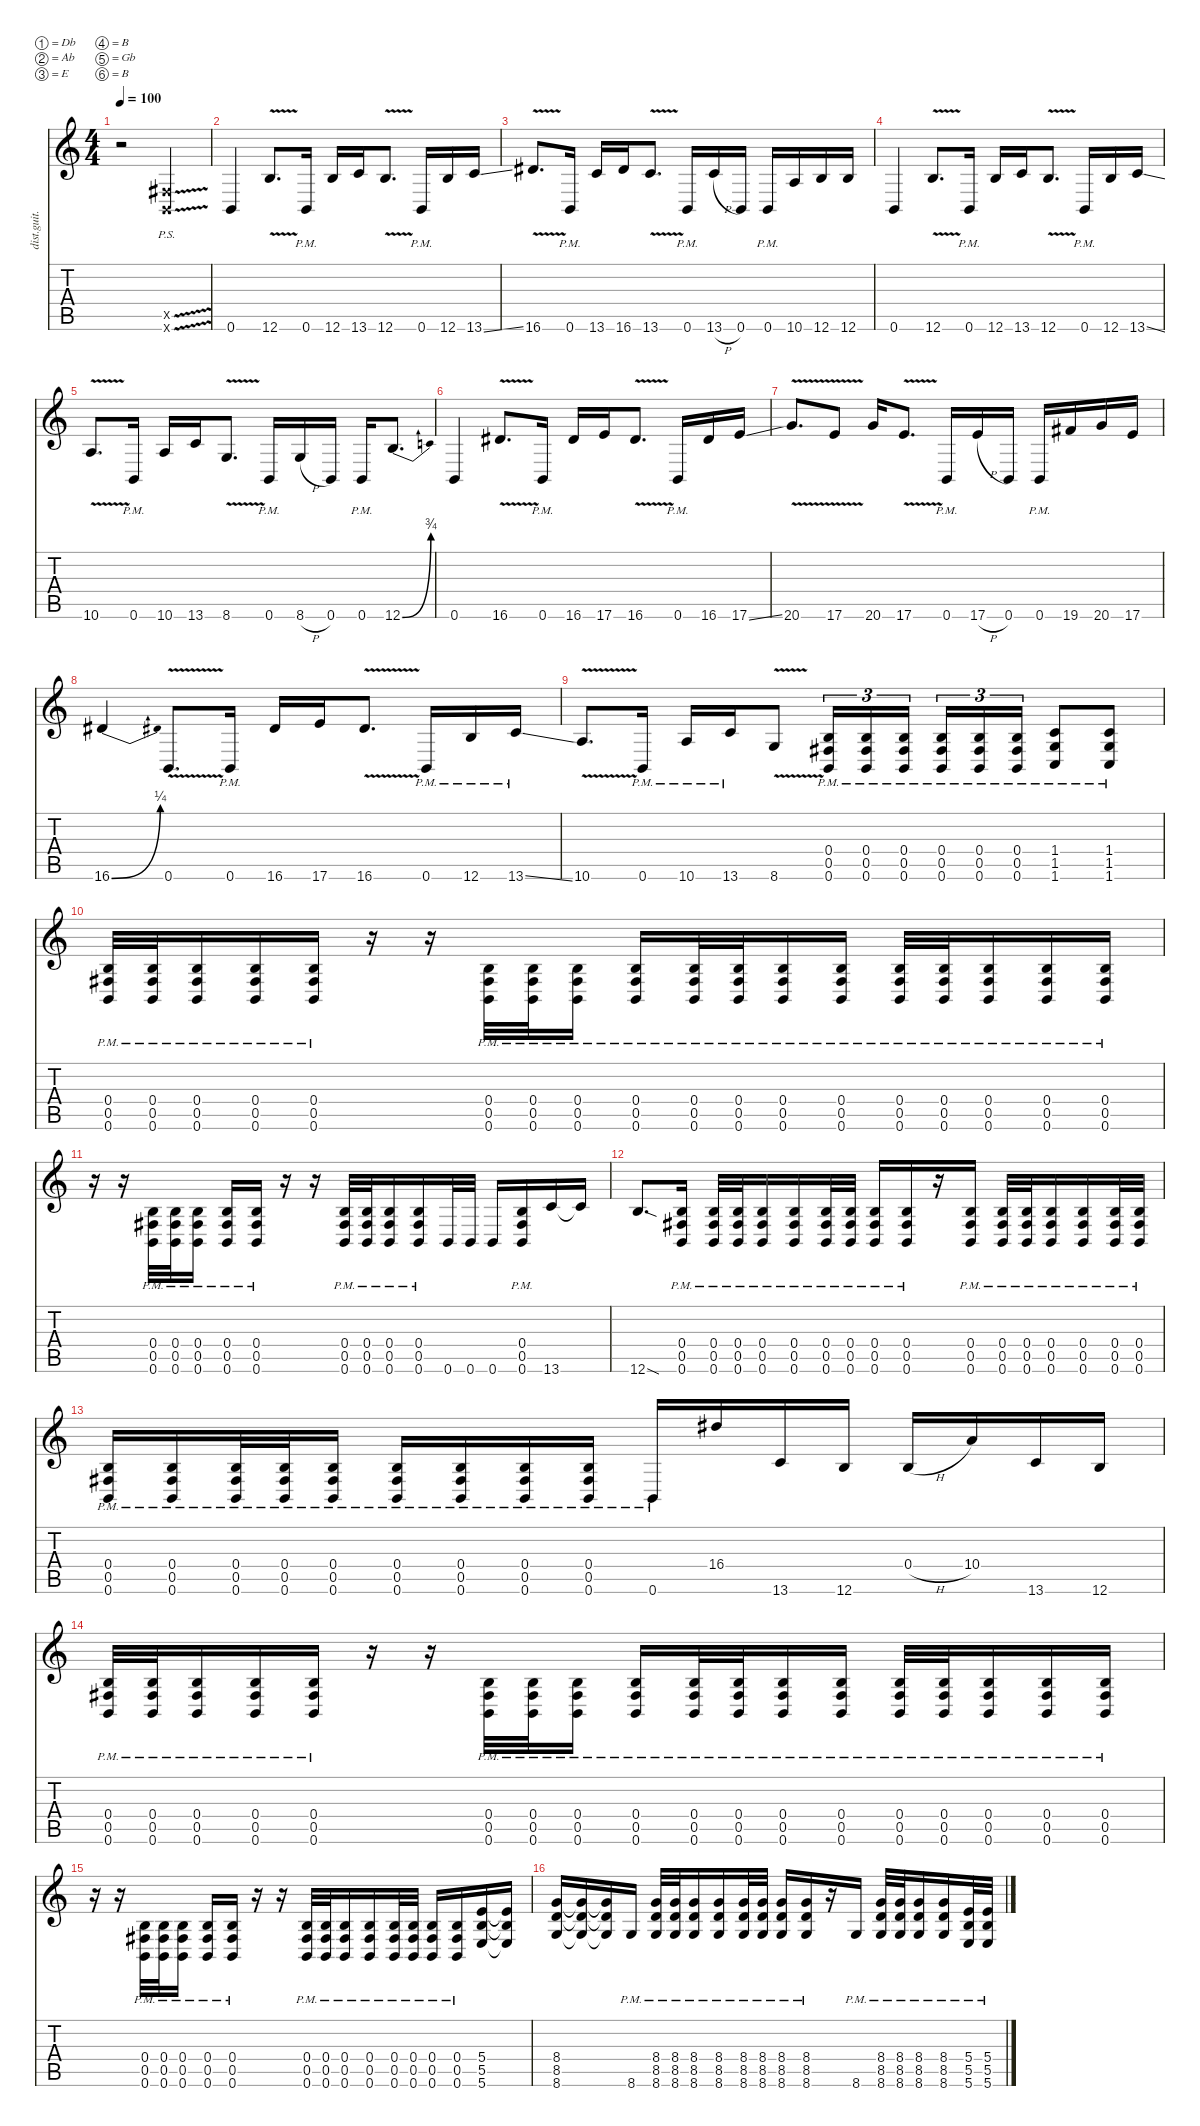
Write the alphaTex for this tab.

\defaultSystemsLayout 4
\hideDynamics
\bracketExtendMode nobrackets
\track ("riff" "dist.guit.") {instrument distortionguitar}
\staff {score tabs}
\tuning (Db4 Ab3 E3 B2 Gb2 B1)
\ts (4 4)
\tempo 100
\clef g2
\ks c
r.2{dy mf instrument distortionguitar beam Down} (0.6{psu x} 0.5{psu x acc #}).2{beam Up} |
0.6.4{beam Up} 12.6{v}.8{d beam Up} 0.6{pm}.16{beam Up} 12.6.16{beam Up} 13.6.16{beam Up} 12.6{v}.8{d beam Up} 0.6{pm}.16{beam Up} 12.6.16{beam Up} 13.6{ss}.16{beam Up} |
16.6{v acc #}.8{d beam Up} 0.6{pm}.16{beam Up} 13.6.16{beam Up} 16.6{acc #}.16{beam Up} 13.6{v}.8{d beam Up} 0.6{pm}.16{beam Up} 13.6{h}.16{beam Up} 0.6.16{beam Up} 0.6{pm}.16{beam Up} 10.6.16{beam Up} 12.6.16{beam Up} 12.6.16{beam Up} |
0.6.4{beam Up} 12.6{v}.8{d beam Up} 0.6{pm}.16{beam Up} 12.6.16{beam Up} 13.6.16{beam Up} 12.6{v}.8{d beam Up} 0.6{pm}.16{beam Up} 12.6.16{beam Up} 13.6{ss}.16{beam Up} |
10.6{v}.8{d beam Up} 0.6{pm}.16{beam Up} 10.6.16{beam Up} 13.6.16{beam Up} 8.6{v}.8{d beam Up} 0.6{pm}.16{beam Up} 8.6{h}.16{beam Up} 0.6.16{beam Up} 0.6{pm}.16{beam Up} 12.6{be (bend 0 0 59.4 3)}.8{d beam Up} |
0.6.4{beam Up} 16.6{v acc #}.8{d beam Up} 0.6{pm}.16{beam Up} 16.6{acc #}.16{beam Up} 17.6.16{beam Up} 16.6{v acc #}.8{d beam Up} 0.6{pm}.16{beam Up} 16.6{acc #}.16{beam Up} 17.6{ss}.16{beam Up} |
20.6{v}.8{d beam Up} 17.6{v}.8{beam Up} 20.6.16{beam Up} 17.6{v}.8{d beam Up} 0.6{pm}.16{beam Up} 17.6{h}.16{beam Up} 0.6.16{beam Up} 0.6{pm}.16{beam Up} 19.6{acc #}.16{beam Up} 20.6.16{beam Up} 17.6.16{beam Up} |
16.6{be (bend 0 0 59.4 1) acc #}.4{beam Up} 0.6{v}.8{d beam Up} 0.6{pm}.16{beam Up} 16.6{acc #}.16{beam Up} 17.6.16{beam Up} 16.6{v acc #}.8{d beam Up} 0.6{pm}.16{beam Up} 12.6{pm}.16{beam Up} 13.6{ss pm}.16{beam Up} |
10.6{v}.8{d beam Up} 0.6{pm}.16{beam Up} 10.6{pm}.16{beam Up} 13.6{pm}.16{beam Up} 8.6{v}.8{beam Up} (0.6{pm} 0.5{pm acc #} 0.4{pm}).16{tu (3 2) beam Up} (0.6{pm} 0.4{pm} 0.5{pm acc #}).16{tu (3 2) beam Up} (0.6{pm} 0.5{pm acc #} 0.4{pm}).16{tu (3 2) beam Up} (0.6{pm} 0.4{pm} 0.5{pm acc #}).16{tu (3 2) beam Up} (0.6{pm} 0.5{pm acc #} 0.4{pm}).16{tu (3 2) beam Up} (0.6{pm} 0.4{pm} 0.5{pm acc #}).16{tu (3 2) beam Up} (1.6{pm} 1.5{pm} 1.4{pm}).8{beam Up} (1.6{pm} 1.4{pm} 1.5{pm}).8{beam Up} |
(0.6{pm} 0.5{pm acc #} 0.4{pm}).32{beam Up} (0.6{pm} 0.4{pm} 0.5{pm acc #}).32{beam Up} (0.6{pm} 0.5{pm acc #} 0.4{pm}).16{beam Up} (0.6{pm} 0.4{pm} 0.5{pm acc #}).16{beam Up} (0.6{pm} 0.5{pm acc #} 0.4{pm}).16{beam Up} r.16{beam Down} r.16{beam Down} (0.6{pm} 0.5{pm acc #} 0.4{pm}).32{beam Up} (0.6{pm} 0.4{pm} 0.5{pm acc #}).32{beam Up} (0.6{pm} 0.5{pm acc #} 0.4{pm}).16{beam Up} (0.6{pm} 0.4{pm} 0.5{pm acc #}).16{beam Up} (0.6{pm} 0.5{pm acc #} 0.4{pm}).32{beam Up} (0.6{pm} 0.4{pm} 0.5{pm acc #}).32{beam Up} (0.6{pm} 0.5{pm acc #} 0.4{pm}).16{beam Up} (0.6{pm} 0.4{pm} 0.5{pm acc #}).16{beam Up} (0.6{pm} 0.5{pm acc #} 0.4{pm}).32{beam Up} (0.6{pm} 0.4{pm} 0.5{pm acc #}).32{beam Up} (0.6{pm} 0.5{pm acc #} 0.4{pm}).16{beam Up} (0.6{pm} 0.4{pm} 0.5{pm acc #}).16{beam Up} (0.6{pm} 0.5{pm acc #} 0.4{pm}).16{beam Up} |
r.16{beam Down} r.16{beam Down} (0.6{pm} 0.5{pm acc #} 0.4{pm}).32{beam Up} (0.6{pm} 0.4{pm} 0.5{pm acc #}).32{beam Up} (0.6{pm} 0.5{pm acc #} 0.4{pm}).16{beam Up} (0.6{pm} 0.4{pm} 0.5{pm acc #}).16{beam Up} (0.6{pm} 0.5{pm acc #} 0.4{pm}).16{beam Up} r.16{beam Down} r.16{beam Down} (0.6{pm} 0.4{pm} 0.5{pm acc #}).32{beam Up} (0.6{pm} 0.5{pm acc #} 0.4{pm}).32{beam Up} (0.6{pm} 0.4{pm} 0.5{pm acc #}).16{beam Up} (0.6{pm} 0.5{pm acc #} 0.4{pm}).16{beam Up} 0.6.32{beam Up} 0.6.32{beam Up} 0.6.16{beam Up} (0.6{pm} 0.5{pm acc #} 0.4{pm}).16{beam Up} 13.6.16{beam Up} 13.6{t}.16{beam Up} |
12.6{sod}.8{d beam Up} (0.6{pm} 0.5{pm acc #} 0.4{pm}).16{beam Up} (0.6{pm} 0.4{pm} 0.5{pm acc #}).32{beam Up} (0.6{pm} 0.5{pm acc #} 0.4{pm}).32{beam Up} (0.6{pm} 0.4{pm} 0.5{pm acc #}).16{beam Up} (0.6{pm} 0.5{pm acc #} 0.4{pm}).16{beam Up} (0.6{pm} 0.4{pm} 0.5{pm acc #}).32{beam Up} (0.6{pm} 0.5{pm acc #} 0.4{pm}).32{beam Up} (0.6{pm} 0.4{pm} 0.5{pm acc #}).16{beam Up} (0.6{pm} 0.5{pm acc #} 0.4{pm}).16{beam Up} r.16{beam Up} (0.6{pm} 0.5{pm acc #} 0.4{pm}).16{beam Up} (0.6{pm} 0.4{pm} 0.5{pm acc #}).32{beam Up} (0.6{pm} 0.5{pm acc #} 0.4{pm}).32{beam Up} (0.6{pm} 0.4{pm} 0.5{pm acc #}).16{beam Up} (0.6{pm} 0.5{pm acc #} 0.4{pm}).16{beam Up} (0.6{pm} 0.4{pm} 0.5{pm acc #}).32{beam Up} (0.6{pm} 0.5{pm acc #} 0.4{pm}).32{beam Up} |
(0.6{pm} 0.4{pm} 0.5{pm acc #}).16{beam Up} (0.6{pm} 0.5{pm acc #} 0.4{pm}).16{beam Up} (0.6{pm} 0.4{pm} 0.5{pm acc #}).32{beam Up} (0.6{pm} 0.5{pm acc #} 0.4{pm}).32{beam Up} (0.6{pm} 0.4{pm} 0.5{pm acc #}).16{beam Up} (0.6{pm} 0.5{pm acc #} 0.4{pm}).16{beam Up} (0.6{pm} 0.5{pm acc #} 0.4{pm}).16{beam Up} (0.6{pm} 0.5{pm acc #} 0.4{pm}).16{beam Up} (0.4{pm} 0.5{pm acc #} 0.6{pm}).16{beam Up} 0.6{pm}.16{beam Up} 16.4{acc #}.16{beam Up} 13.6.16{beam Up} 12.6.16{beam Up} 0.4{h}.16{beam Up} 10.4.16{beam Up} 13.6.16{beam Up} 12.6.16{beam Up} |
(0.6{pm} 0.5{pm acc #} 0.4{pm}).32{beam Up} (0.6{pm} 0.4{pm} 0.5{pm acc #}).32{beam Up} (0.6{pm} 0.5{pm acc #} 0.4{pm}).16{beam Up} (0.6{pm} 0.4{pm} 0.5{pm acc #}).16{beam Up} (0.6{pm} 0.5{pm acc #} 0.4{pm}).16{beam Up} r.16{beam Down} r.16{beam Down} (0.6{pm} 0.4{pm} 0.5{pm acc #}).32{beam Up} (0.6{pm} 0.5{pm acc #} 0.4{pm}).32{beam Up} (0.6{pm} 0.5{pm acc #} 0.4{pm}).16{beam Up} (0.4{pm} 0.5{pm acc #} 0.6{pm}).16{beam Up} (0.6{pm} 0.5{pm acc #} 0.4{pm}).32{beam Up} (0.6{pm} 0.5{pm acc #} 0.4{pm}).32{beam Up} (0.4{pm} 0.5{pm acc #} 0.6{pm}).16{beam Up} (0.6{pm} 0.5{pm acc #} 0.4{pm}).16{beam Up} (0.4{pm} 0.5{pm acc #} 0.6{pm}).32{beam Up} (0.6{pm} 0.5{pm acc #} 0.4{pm}).32{beam Up} (0.4{pm} 0.5{pm acc #} 0.6{pm}).16{beam Up} (0.6{pm} 0.4{pm} 0.5{pm acc #}).16{beam Up} (0.6{pm} 0.5{pm acc #} 0.4{pm}).16{beam Up} |
r.16{beam Down} r.16{beam Down} (0.6{pm} 0.5{pm acc #} 0.4{pm}).32{beam Up} (0.6{pm} 0.4{pm} 0.5{pm acc #}).32{beam Up} (0.6{pm} 0.5{pm acc #} 0.4{pm}).16{beam Up} (0.4{pm} 0.5{pm acc #} 0.6{pm}).16{beam Up} (0.6{pm} 0.5{pm acc #} 0.4{pm}).16{beam Up} r.16{beam Down} r.16{beam Down} (0.6{pm} 0.5{pm acc #} 0.4{pm}).32{beam Up} (0.6{pm} 0.4{pm} 0.5{pm acc #}).32{beam Up} (0.6{pm} 0.5{pm acc #} 0.4{pm}).16{beam Up} (0.4{pm} 0.5{pm acc #} 0.6{pm}).16{beam Up} (0.6{pm} 0.5{pm acc #} 0.4{pm}).32{beam Up} (0.6{pm} 0.5{pm acc #} 0.4{pm}).32{beam Up} (0.6{pm} 0.5{pm acc #} 0.4{pm}).16{beam Up} (0.4{pm} 0.5{pm acc #} 0.6{pm}).16{beam Up} (5.6 5.5 5.4).16{beam Up} (5.6{t} 5.5{t} 5.4{t}).16{beam Up} |
(8.4 8.5 8.6).16{beam Up} (8.4{t} 8.5{t} 8.6{t}).16{beam Up} (8.4{t} 8.5{t} 8.6{t}).16{beam Up} 8.6{pm}.16{beam Up} (8.6{pm} 8.5{pm} 8.4{pm}).32{beam Up} (8.6{pm} 8.4{pm} 8.5{pm}).32{beam Up} (8.6{pm} 8.5{pm} 8.4{pm}).16{beam Up} (8.6{pm} 8.5{pm} 8.4{pm}).16{beam Up} (8.6{pm} 8.5{pm} 8.4{pm}).32{beam Up} (8.6{pm} 8.5{pm} 8.4{pm}).32{beam Up} (8.6{pm} 8.5{pm} 8.4{pm}).16{beam Up} (8.4{pm} 8.5{pm} 8.6{pm}).16{beam Up} r.16{beam Up} 8.6{pm}.16{beam Up} (8.6{pm} 8.5{pm} 8.4{pm}).32{beam Up} (8.6{pm} 8.5{pm} 8.4{pm}).32{beam Up} (8.6{pm} 8.5{pm} 8.4{pm}).16{beam Up} (8.6{pm} 8.5{pm} 8.4{pm}).16{beam Up} (5.6{pm} 5.5{pm} 5.4{pm}).32{beam Up} (5.6{pm} 5.5{pm} 5.4{pm}).32{beam Up}
